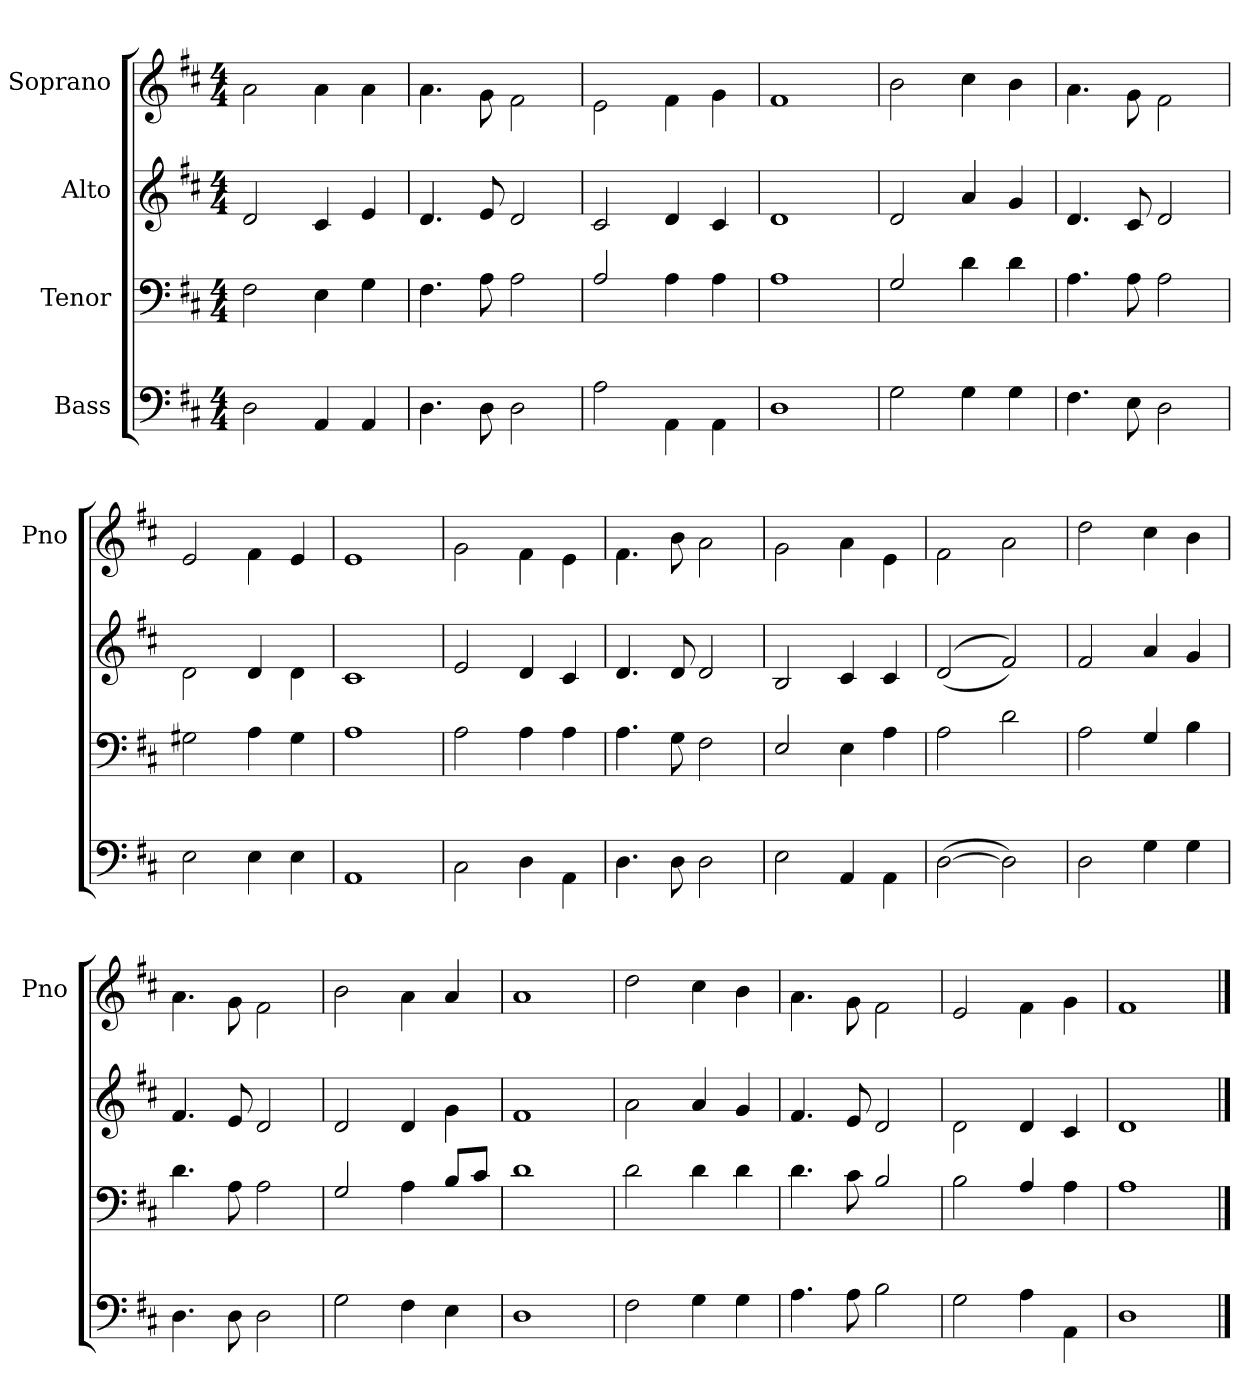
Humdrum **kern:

**kern	**kern	**kern	**kern
*part4	*part3	*part2	*part1
*staff4	*staff3	*staff2	*staff1
*I"Bass	*I"Tenor	*I"Alto	*I"Soprano
*	*	*	*I'Pno
*clefF4	*clefF4	*clefG2	*clefG2
*k[f#c#]	*k[f#c#]	*k[f#c#]	*k[f#c#]
*D:	*D:	*D:	*D:
*M4/4	*M4/4	*M4/4	*M4/4
=	=	=	=
2D\	2F#\	2d/	2a\
4AA/	4E\	4c#/	4a\
4AA/	4G\	4e/	4a\
=	=	=	=
4.D\	4.F#\	4.d/	4.a\
8D\	8A\	8e/	8g\
2D\	2A\	2d/	2f#\
=	=	=	=
2A\	2A/	2c#/	2e\
4AA\	4A\	4d/	4f#\
4AA\	4A\	4c#/	4g\
=	=	=	=
1D	1A	1d	1f#
=	=	=	=
2G\	2G/	2d/	2b\
4G\	4d\	4a/	4cc#\
4G\	4d\	4g/	4b\
=	=	=	=
4.F#\	4.A\	4.d/	4.a\
8E\	8A\	8c#/	8g\
2D\	2A\	2d/	2f#\
=	=	=	=
2E\	2G#X\	2d\	2e/
4E\	4A\	4d/	4f#\
4E\	4G#\	4d\	4e/
=	=	=	=
1AA	1A	1c#	1e
=	=	=	=
2C#\	2A\	2e/	2g\
4D\	4A\	4d/	4f#\
4AA\	4A\	4c#/	4e\
=	=	=	=
4.D\	4.A\	4.d/	4.f#\
8D\	8G\	8d/	8b\
2D\	2F#\	2d/	2a\
=	=	=	=
2E\	2E/	2B/	2g\
4AA/	4E\	4c#/	4a\
4AA\	4A\	4c#/	4e\
=	=	=	=
(>[2D\	2A\	(<(<2d/	2f#\
2D\])	2d\	2f#/))	2a\
=	=	=	=
2D\	2A\	2f#/	2dd\
4G\	4G/	4a/	4cc#\
4G\	4B\	4g/	4b\
=	=	=	=
4.D\	4.d\	4.f#/	4.a\
8D\	8A\	8e/	8g\
2D\	2A\	2d/	2f#\
=	=	=	=
2G\	2G/	2d/	2b\
4F#\	4A\	4d/	4a\
4E\	8B/L	4g\	4a/
.	8c#/J	.	.
=	=	=	=
1D	1d	1f#	1a
=	=	=	=
2F#\	2d\	2a\	2dd\
4G\	4d\	4a/	4cc#\
4G\	4d\	4g/	4b\
=	=	=	=
4.A\	4.d\	4.f#/	4.a\
8A\	8c#\	8e/	8g\
2B\	2B/	2d/	2f#\
=	=	=	=
2G\	2B\	2d\	2e/
4A\	4A/	4d/	4f#\
4AA\	4A\	4c#/	4g\
=	=	=	=
1D	1A	1d	1f#
==	==	==	==
*-	*-	*-	*-
